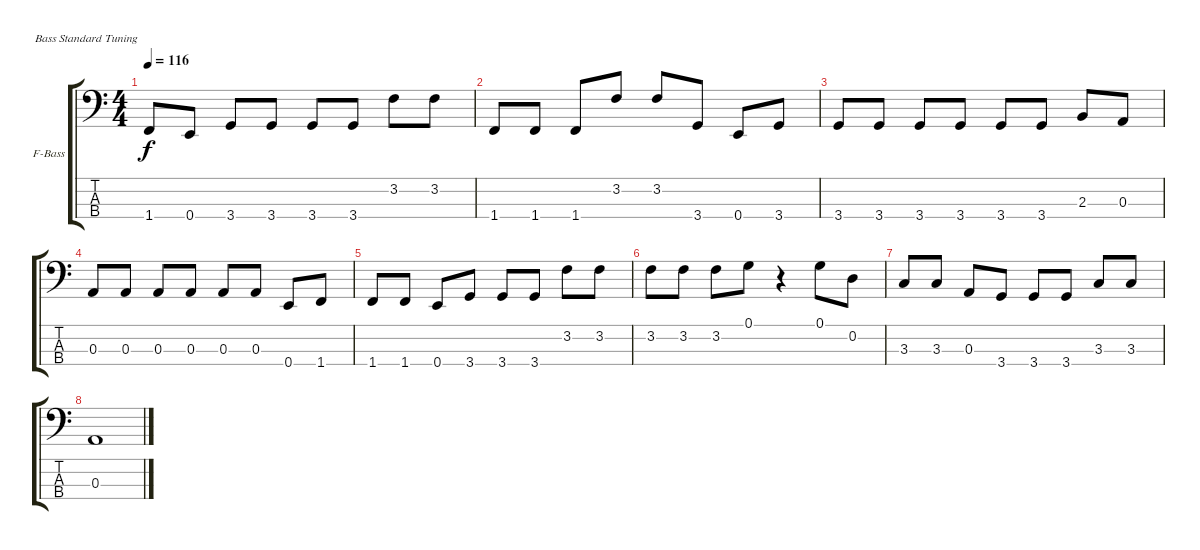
\bracketExtendMode groupsimilarinstruments
\firstSystemTrackNameOrientation horizontal
\otherSystemsTrackNameOrientation horizontal
\track ("Jeff Pilson" "F-Bass") {instrument fretlessbass}
\staff {score tabs}
\tuning (G2 D2 A1 E1)
\ts (4 4)
\tempo 116
\clef f4
\ks c
1.4.8{dy f} 0.4.8 3.4.8 3.4.8 3.4.8 3.4.8 3.2.8 3.2.8 |
1.4.8 1.4.8 1.4.8 3.2.8 3.2.8 3.4.8 0.4.8 3.4.8 |
3.4.8 3.4.8 3.4.8 3.4.8 3.4.8 3.4.8 2.3.8 0.3.8 |
0.3.8 0.3.8 0.3.8 0.3.8 0.3.8 0.3.8 0.4.8 1.4.8 |
1.4.8 1.4.8 0.4.8 3.4.8 3.4.8 3.4.8 3.2.8 3.2.8 |
3.2.8 3.2.8 3.2.8 0.1.8 r.4 0.1.8 0.2.8 |
3.3.8 3.3.8 0.3.8 3.4.8 3.4.8 3.4.8 3.3.8 3.3.8 |
0.3.1
